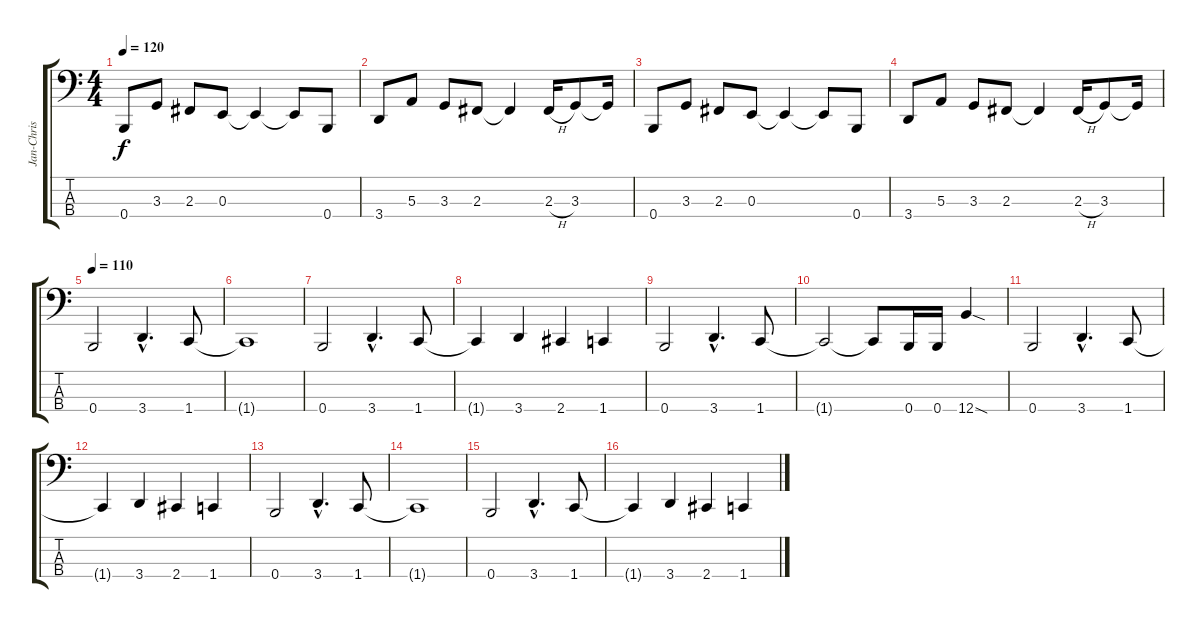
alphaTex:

\track ("Jan-Chris" "Jan-Chris") {instrument electricbasspick}
\staff {score tabs}
\tuning (D2 A1 E1 B0) {hide}
\ts (4 4)
\tempo 120
\clef f4
\ks c
0.4.8{dy f} 3.3.8 2.3.8 0.3.8 0.3{t}.4 0.3{t}.8 0.4.8 |
3.4.8 5.3.8 3.3.8 2.3.8 2.3{t}.4 2.3{h}.16 3.3.8 3.3{t}.16 |
0.4.8 3.3.8 2.3.8 0.3.8 0.3{t}.4 0.3{t}.8 0.4.8 |
3.4.8 5.3.8 3.3.8 2.3.8 2.3{t}.4 2.3{h}.16 3.3.8 3.3{t}.16 |
\tempo 110
0.4.2 3.4{hac}.4{d} 1.4.8 |
1.4{t}.1 |
0.4.2 3.4{hac}.4{d} 1.4.8 |
1.4{t}.4 3.4.4 2.4.4 1.4.4 |
0.4.2 3.4{hac}.4{d} 1.4.8 |
1.4{t}.2 1.4{t}.8 0.4.16 0.4.16 12.4{sod}.4 |
0.4.2 3.4{hac}.4{d} 1.4.8 |
1.4{t}.4 3.4.4 2.4.4 1.4.4 |
0.4.2 3.4{hac}.4{d} 1.4.8 |
1.4{t}.1 |
0.4.2 3.4{hac}.4{d} 1.4.8 |
1.4{t}.4 3.4.4 2.4.4 1.4.4
